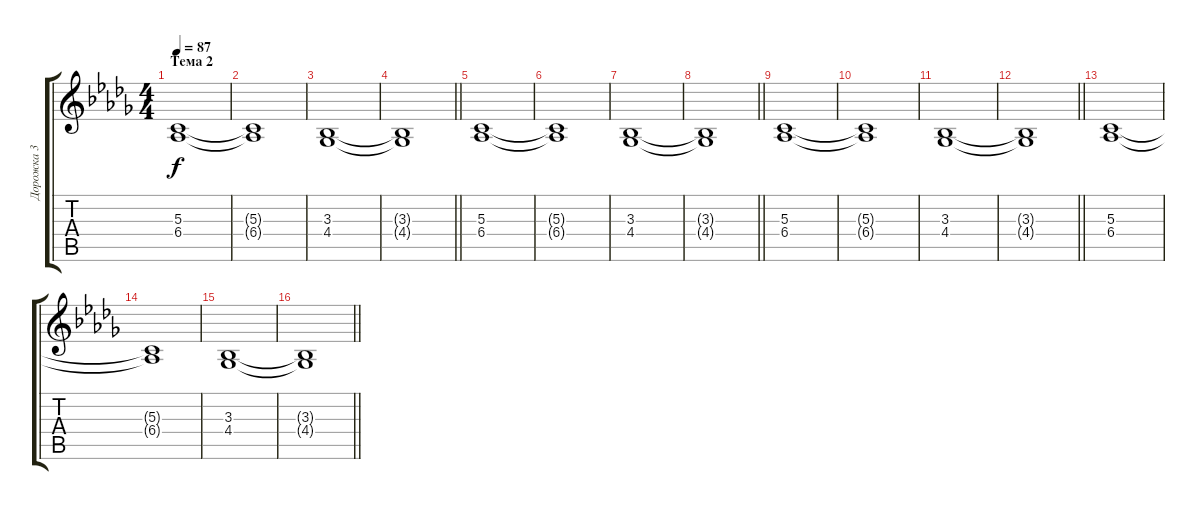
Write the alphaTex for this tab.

\track ("Дорожка 3" "Дорожка 3") {instrument pad8sweep}
\staff {score tabs}
\tuning (E4 B3 G3 D3 A2 E2) {hide}
\ts (4 4)
\section ("" "Тема 2")
\tempo 87
\clef g2
\ks bbminor
(5.3 6.4).1{dy f} |
(5.3{t} 6.4{t}).1 |
(3.3 4.4).1 |
\barLineRight lightlight
(3.3{t} 4.4{t}).1 |
(5.3 6.4).1 |
(5.3{t} 6.4{t}).1 |
(3.3 4.4).1 |
\barLineRight lightlight
(3.3{t} 4.4{t}).1 |
(5.3 6.4).1 |
(5.3{t} 6.4{t}).1 |
(3.3 4.4).1 |
\barLineRight lightlight
(3.3{t} 4.4{t}).1 |
(5.3 6.4).1 |
(5.3{t} 6.4{t}).1 |
(3.3 4.4).1 |
\barLineRight lightlight
(3.3{t} 4.4{t}).1
